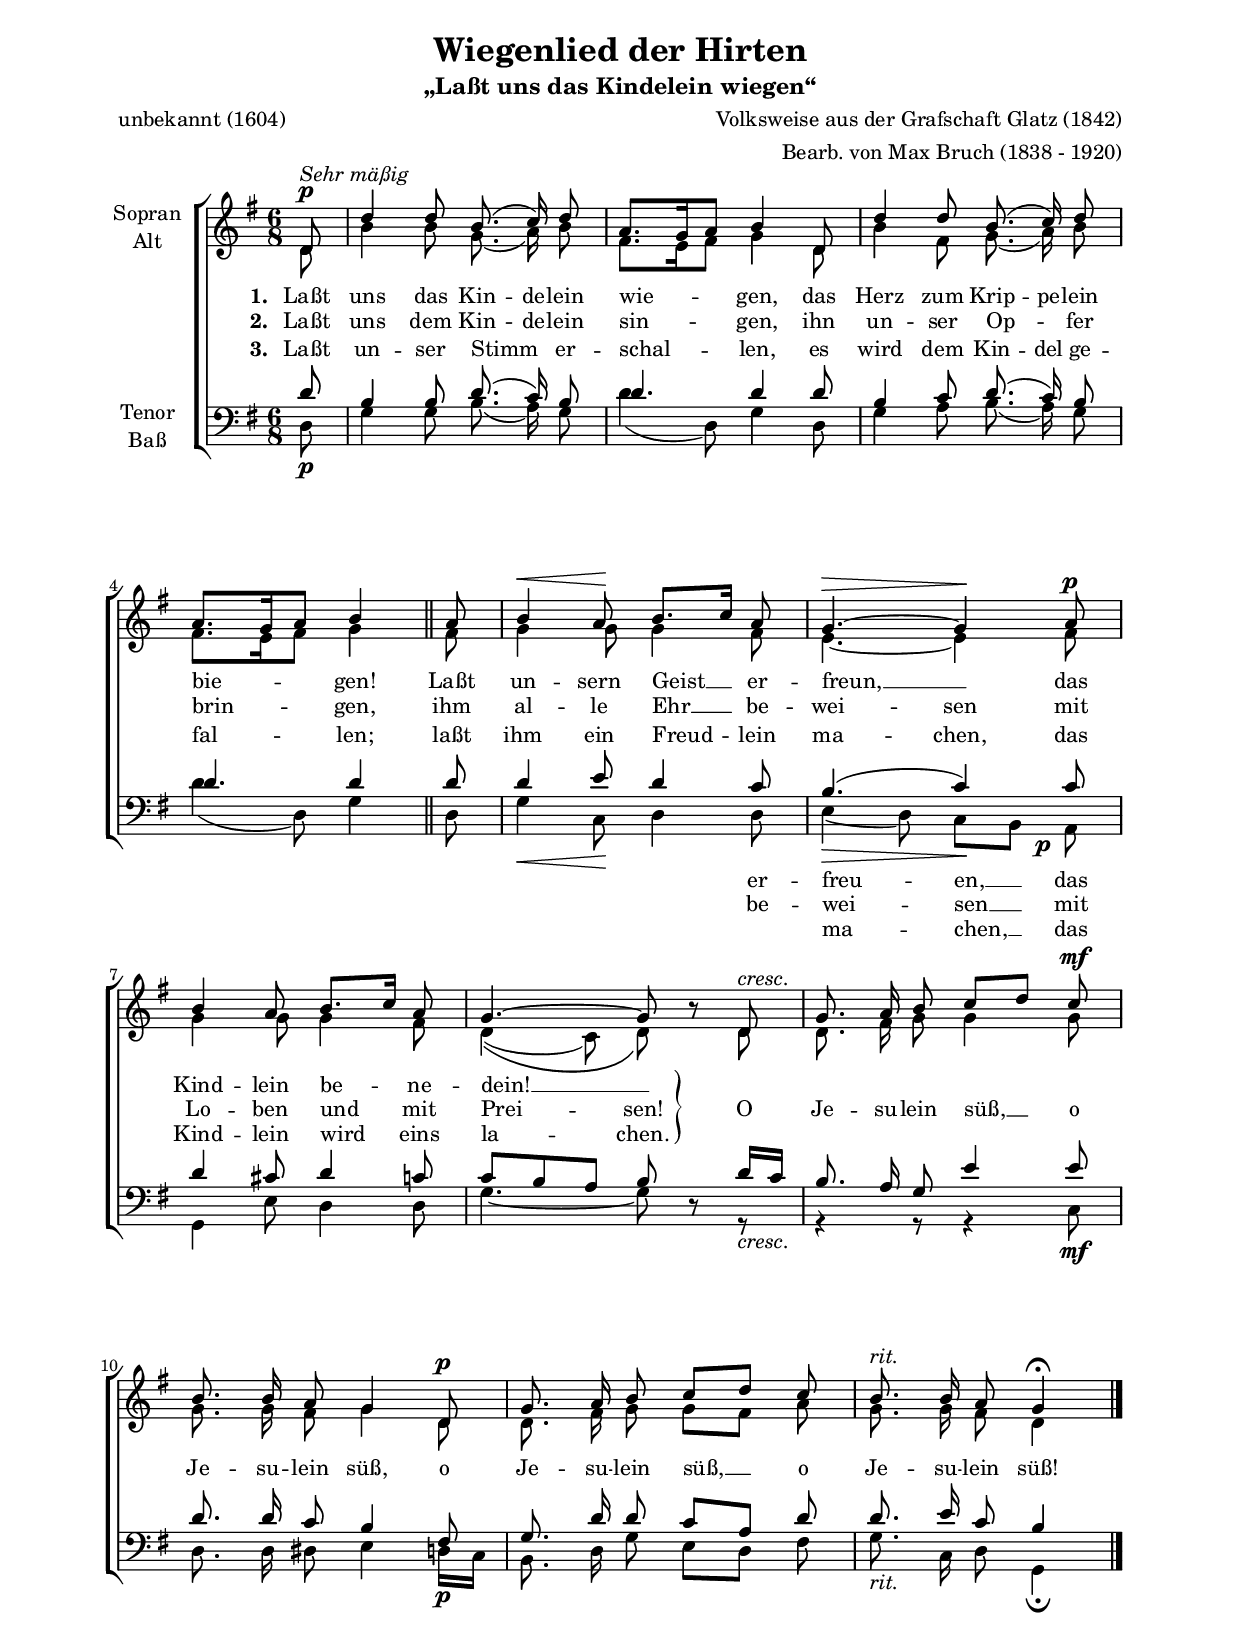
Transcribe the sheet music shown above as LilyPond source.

\version "2.18.2"

\include "deutsch.ly"

#(define (rest-score r)  (let ((score 0)  (yoff (ly:grob-property-data r 'Y-offset))
  (sp (ly:grob-property-data r 'staff-position)))  (if (number? yoff)  (set! score (+ score 2))
  (if (eq? yoff 'calculation-in-progress)  (set! score (- score 3))))  (and (number? sp)
  (<= 0 2 sp)  (set! score (+ score 2))  (set! score (- score (abs (- 1 sp)))))  score))

#(define (merge-rests-on-positioning grob)  (let* ((can-merge #f)
  (elts (ly:grob-object grob 'elements))  (num-elts (and (ly:grob-array? elts)
  (ly:grob-array-length elts)))  (two-voice? (= num-elts 2)))  (if two-voice?
  (let* ((v1-grob (ly:grob-array-ref elts 0))  (v2-grob (ly:grob-array-ref elts 1))
  (v1-rest (ly:grob-object v1-grob 'rest))  (v2-rest (ly:grob-object v2-grob 'rest)))
  (and  (ly:grob? v1-rest)  (ly:grob? v2-rest)  (let* ((v1-duration-log (ly:grob-property v1-rest 'duration-log))
  (v2-duration-log (ly:grob-property v2-rest 'duration-log))  (v1-dot (ly:grob-object v1-rest 'dot))
  (v2-dot (ly:grob-object v2-rest 'dot))  (v1-dot-count (and (ly:grob? v1-dot)
  (ly:grob-property v1-dot 'dot-count -1)))  (v2-dot-count (and (ly:grob? v2-dot)
  (ly:grob-property v2-dot 'dot-count -1))))  (set! can-merge  (and  (number? v1-duration-log)
  (number? v2-duration-log)  (= v1-duration-log v2-duration-log)  (eq? v1-dot-count v2-dot-count)))
  (if can-merge  (let* ((keep-v1? (>= (rest-score v1-rest)  (rest-score v2-rest)))
  (rest-to-keep (if keep-v1? v1-rest v2-rest))  (dot-to-kill (if keep-v1? v2-dot v1-dot)))
  (ly:grob-suicide! (if keep-v1? v2-rest v1-rest))  (if (ly:grob? dot-to-kill)
  (ly:grob-suicide! dot-to-kill))  (ly:grob-set-property! rest-to-keep 'direction 0)
  (ly:rest::y-offset-callback rest-to-keep)))))))  (if can-merge  #t
  (ly:rest-collision::calc-positioning-done grob))))

br =  { \breathe}
me =  { \unset ignoreMelismata }
nm =  { \set ignoreMelismata = ##t }
lal = { \once \override LyricText.self-alignment-X = #LEFT }


\header {
  title = "Wiegenlied der Hirten"
  subtitle = "„Laßt uns das Kindelein wiegen“"
  composer = "Volksweise aus der Grafschaft Glatz (1842)"
  arranger = "Bearb. von Max Bruch (1838 - 1920)"
  poet = "unbekannt (1604)"
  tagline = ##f
}

#(set-global-staff-size 18)

\paper {
  #(set-paper-size "a4")
  left-margin = 2\cm
  line-width = 17\cm
  top-margin = 1.4\cm
  bottom-margin = 1.3\cm
  horizontal-shift = 0\mm
  #(define page-breaking ly:minimal-breaking)
  ragged-bottom = ##f
  ragged-last-bottom = ##f
  print-page-number = ##f
  annotate-spacing = ##f
}

global= { \time 6/8 \key g \major \autoBeamOff \partial 8 }

sopran = \relative d' { \dynamicUp
  \set Staff.instrumentName = \markup \center-column { Sopran Alt }
  d8\p^\markup{\italic "Sehr mäßig"} d'4 d8 h8. (c16) d8 a8. [g16 a8] h4 d,8 d'4 d8 h8. (c16) d8 
  a8. [g16 a8] h4 \bar "||" a8 h4\< a8\! h8. [c16] a8 g4.\> ~ g4\! a8\p
  h4 a8 h8. [c16] a8 g4. ~ g8 r8  d8^\markup {\italic cresc.} g8. a16 h8 c [d] c8\mf
  h8. h16 a8 g4 d8\p g8. a16 h8 c [d] c8 h8.^\markup {\italic rit.} h16 a8 g4\fermata \bar "|." 
}

asaa = { \shape #'((.3 . 2)(2 . .5)(-.9 . 0)(-1 . 1.5)) PhrasingSlur }

alt = \relative d' {
  d8 h'4 h8 g8. (a16) h8 fis8. [e16 fis8] g4  d8 h'4 fis8 g8. (a16) h8
  fis8. [e16 fis8] g4 fis8 g4 g8 g4 fis8 e4.~ e4 fis8
  g4 g8 g4 fis8 \asaa d4 (\(c8) d8\) r8 d8 d8. fis16 g8 g4 g8
  g8. g16 fis8 g4 d8 d8. fis16 g8 g [fis] a8 g8. g16 fis8 d4 
}

tenor = \relative d' { \clef bass
  \set Staff.instrumentName = \markup \center-column { Tenor Baß }
  d8 h4 h8 d8. (c16) h8 d4. d4 d8 h4 c8 d8. (c16) h8
  d4. d4 d8 d4 e8 d4 c8 h4. (c4) c8
  d4 cis8 d4 c8 c8 [h a] h r d16 [c] h8. a16 g8 e'4 e8
  d8. d16 c8 h4 fis8 g8. d'16 d8 c [a] d8 d8. e16 c8 h4 
}

bsaa = { \shape #'((0.25 . -2.5)(1.5 . -2.5)(0 . 0)(0 . 0)) Slur }
bsab = { \shape #'((0 . 0)(-.25 . .7)(0 . .7)(0 . 0)) Slur }
bda = { \once \override DynamicText.X-offset = -3 }

bass = \relative d { \clef bass
  d8\p g4 g8 h8. (a16) g8\bsaa d'4 (d,8) g4 d8 g4 a8 h8. (a16) g8
 \bsaa d'4 (d,8) g4 d8 g4\< c,8\! d4 d8 \bsab e4\> (d8) c\! [h] \bda a8\p
  g4 e'8 d4 d8 g4.~ g8 r r_\markup {\italic cresc.} r4 r8 r4 c,8\mf
  d8. d16 dis8 e4 d16\p [c] h8. d16 g8 e [d] fis8 g8._\markup {\italic rit.} c,16 d8 g,4\fermata 
}

sta = \lyricmode {
  \set stanza = #"1. "
  Laßt uns das \nm Kin -- de -- lein \me wie -- gen, 
  das Herz zum \nm Krip -- pe -- lein \me bie -- gen! 
  Laßt un -- sern Geist __ er -- freun, __
  das Kind -- lein be -- ne -- dein! __
}

stb = \lyricmode {
  \set stanza = #"2. "
  Laßt uns dem \nm Kin -- de -- lein \me sin -- gen, 
  ihn un -- ser Op -- fer brin -- gen, 
  ihm al -- le Ehr __ \nm be -- wei -- sen
  mit Lo -- ben \me und mit \nm \lal Prei -- sen!
  O Je -- su -- lein \me süß, __ o Je -- su -- lein süß, 
  o Je -- su -- lein süß, __ o Je -- su -- lein süß! 
}

stc = \lyricmode {
  \set stanza = #"3. "
  Laßt un -- ser Stimm er -- schal -- len, 
  es wird dem \nm Kin -- del \me ge -- fal -- len; 
  laßt ihm ein Freud -- lein \nm ma -- chen, 
  das Kind -- lein \me wird eins \nm \lal  la --
  \markup{" " chen.\translate #'(0 . 3.6)\right-brace #36 }
}

bta = \lyricmode { \repeat unfold 18 {\skip 1} er -- freu -- en, __ das }
btb = \lyricmode { \repeat unfold 18 {\skip 1} be -- wei -- sen __ mit }
btc = \lyricmode { \repeat unfold 19 {\skip 1} ma -- chen, __ das }

\score {
  <<
  \new ChoirStaff <<
    \new Staff <<
      \new Voice = "sopran" { \voiceOne  << \global \sopran >> }
      \new Voice = "alt" { \voiceTwo  << \global \alt >> }
    >>
    \new Lyrics = "soprana"
    \new Lyrics = "sopranb"
    \new Lyrics = "sopranc"
    \new Staff <<
      \new Voice = "tenor" { \voiceOne << \global \tenor >> }
      \new Voice = "bass" { \voiceTwo << \global \bass >> }
    >>
  >>
  \context Lyrics = soprana \lyricsto sopran \sta
  \context Lyrics = sopranb \lyricsto sopran \stb
  \context Lyrics = sopranc \lyricsto sopran \stc
  \context Lyrics = bassa \lyricsto bass \bta
  \context Lyrics = bassb \lyricsto bass \btb
  \context Lyrics = bassc \lyricsto bass \btc
  >>
  \layout{
    system-count = #4
    \context{
      \Staff
      \override RestCollision #'positioning-done = #merge-rests-on-positioning
      \override VerticalAxisGroup #'staff-staff-spacing =
        #'((basic-distance . 0) (minimum-distance . 0) (padding . 0) (stretchability . 0))
      \override VerticalAxisGroup #'nonstaff-relatedstaff-spacing =
        #'((basic-distance . 0) (minimum-distance . 0) (padding . 0) (stretchability . 0))
      \override VerticalAxisGroup #'nonstaff-unrelatedstaff-spacing =
        #'((basic-distance . 0) (minimum-distance . 0) (padding . 0) (stretchability . 0))
    }
    \context{
      \Lyrics
      \override LyricText #'font-size = #'+0.5
      \override VerticalAxisGroup #'nonstaff-relatedstaff-spacing =
        #'((basic-distance . 0) (minimum-distance . 0) (padding . .9) (stretchability . 0))
      \override VerticalAxisGroup #'nonstaff-nonstaff-spacing =
        #'((basic-distance . 0) (minimum-distance . 0) (padding . .9) (stretchability . 0))
      \override VerticalAxisGroup #'nonstaff-unrelatedstaff-spacing =
        #'((basic-distance . 0) (minimum-distance . 0) (padding . .9) (stretchability . 0))
    }
  }
}

